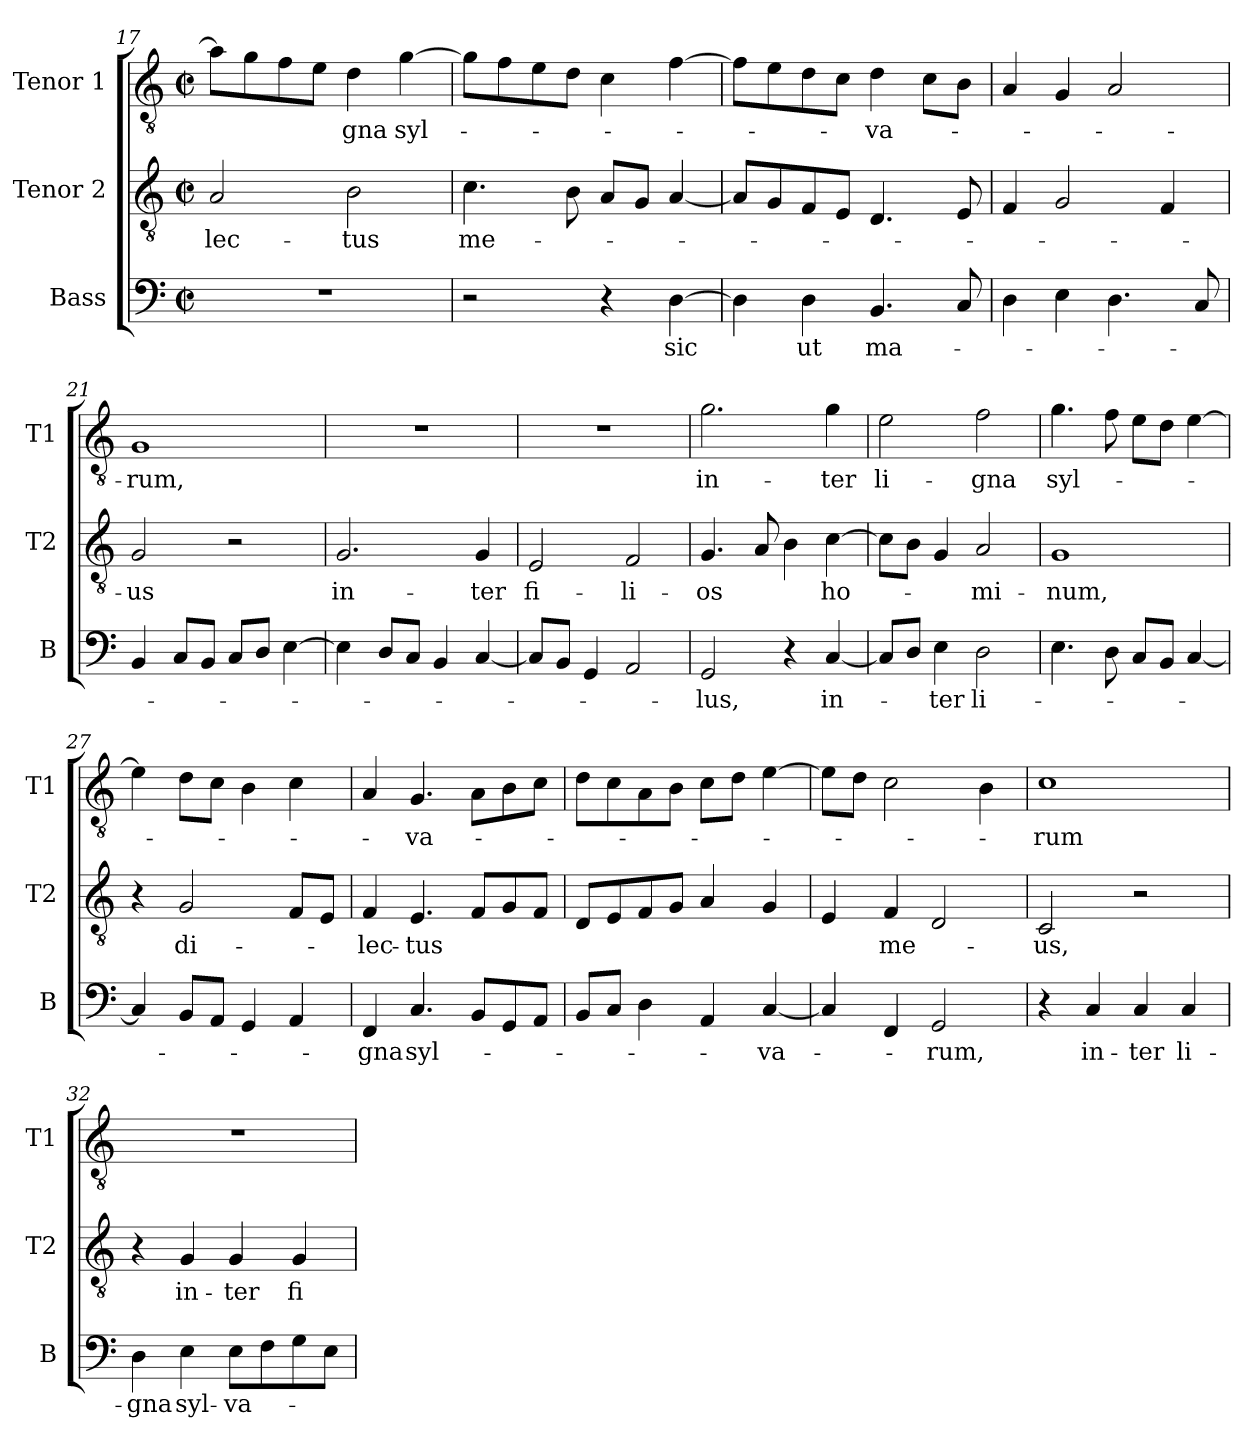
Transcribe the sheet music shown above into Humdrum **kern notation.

**kern	**text	**kern	**text	**kern	**text
*part3	*part3	*part2	*part2	*part1	*part1
*staff3	*staff3	*staff2	*staff2	*staff1	*staff1
*I"Bass	*	*I"Tenor 2	*	*I"Tenor 1	*
*I'B	*	*I'T2	*	*I'T1	*
*clefF4	*	*clefGv2	*	*clefGv2	*
*k[]	*	*k[]	*	*k[]	*
*C:	*	*C:	*	*C:	*
*M2/2	*	*M2/2	*	*M2/2	*
*met(c|)	*	*met(c|)	*	*met(c|)	*
=17	=17	=17	=17	=17	=17
!	!	!	!LO:LY:b	!	!
1r	.	2A/	-lec-	8a\L]	.
.	.	.	.	8g\	.
.	.	.	.	8f\	.
.	.	.	.	8e\J	.
!	!	!	!LO:LY:b	!	!LO:LY:b
.	.	2B\	-tus	4d\	-gna
!	!	!	!	!	!LO:LY:b
.	.	.	.	[4g\	syl-
=18	=18	=18	=18	=18	=18
!	!	!	!LO:LY:b	!	!
2r	.	4.c\	me-	8g\L]	.
.	.	.	.	8f\	.
.	.	.	.	8e\	.
.	.	8B\	.	8d\J	.
4r	.	8A/L	.	4c\	.
.	.	8G/J	.	.	.
!	!LO:LY:b	!	!	!	!
[4D\	sic	[4A/	.	[4f\	.
=19	=19	=19	=19	=19	=19
4D\]	.	8A/L]	.	8f\L]	.
.	.	8G/	.	8e\	.
!	!LO:LY:b	!	!	!	!
4D\	ut	8F/	.	8d\	.
.	.	8E/J	.	8c\J	.
!	!LO:LY:b	!	!	!	!LO:LY:b
4.BB/	ma-	4.D/	.	4d\	-va-
.	.	.	.	8c\L	.
8C/	.	8E/	.	8B\J	.
!!LO:LB:g=z
=20	=20	=20	=20	=20	=20
4D\	.	4F/	.	4A/	.
4E\	.	2G/	.	4G/	.
4.D\	.	.	.	2A/	.
.	.	4F/	.	.	.
8C/	.	.	.	.	.
=21	=21	=21	=21	=21	=21
!	!	!	!LO:LY:b	!	!LO:LY:b
4BB/	.	2G/	-us	1G	-rum,
8C/L	.	.	.	.	.
8BB/J	.	.	.	.	.
8C/L	.	2r	.	.	.
8D/J	.	.	.	.	.
[4E\	.	.	.	.	.
=22	=22	=22	=22	=22	=22
!	!	!	!LO:LY:b	!	!
4E\]	.	2.G/	in-	1r	.
8D/L	.	.	.	.	.
8C/J	.	.	.	.	.
4BB/	.	.	.	.	.
!	!	!	!LO:LY:b	!	!
[4C/	.	4G/	-ter	.	.
=23	=23	=23	=23	=23	=23
!	!	!	!LO:LY:b	!	!
8C/L]	.	2E/	fi-	1r	.
8BB/J	.	.	.	.	.
4GG/	.	.	.	.	.
!	!	!	!LO:LY:b	!	!
2AA/	.	2F/	-li-	.	.
=24	=24	=24	=24	=24	=24
!	!LO:LY:b	!	!LO:LY:b	!	!LO:LY:b
2GG/	-lus,	4.G/	-os	2.g\	in-
.	.	8A/	.	.	.
4r	.	4B\	.	.	.
!	!LO:LY:b	!	!LO:LY:b	!	!LO:LY:b
[4C/	in-	[4c\	ho-	4g\	-ter
!!LO:LB:g=z
=25	=25	=25	=25	=25	=25
!	!	!	!	!	!LO:LY:b
8C/L]	.	8c\L]	.	2e\	li-
8D/J	.	8B\J	.	.	.
!	!LO:LY:b	!	!	!	!
4E\	-ter	4G/	.	.	.
!	!LO:LY:b	!	!LO:LY:b	!	!LO:LY:b
2D\	li-	2A/	-mi-	2f\	-gna
=26	=26	=26	=26	=26	=26
!	!	!	!LO:LY:b	!	!LO:LY:b
4.E\	.	1G	-num,	4.g\	syl-
8D\	.	.	.	8f\	.
8C/L	.	.	.	8e\L	.
8BB/J	.	.	.	8d\J	.
[4C/	.	.	.	[4e\	.
=27	=27	=27	=27	=27	=27
4C/]	.	4r	.	4e\]	.
!	!	!	!LO:LY:b	!	!
8BB/L	.	2G/	di-	8d\L	.
8AA/J	.	.	.	8c\J	.
4GG/	.	.	.	4B\	.
4AA/	.	8F/L	.	4c\	.
.	.	8E/J	.	.	.
=28	=28	=28	=28	=28	=28
!	!LO:LY:b	!	!LO:LY:b	!	!
4FF/	-gna	4F/	-lec-	4A/	.
!	!LO:LY:b	!	!LO:LY:b	!	!LO:LY:b
4.C/	syl-	4.E/	-tus	4.G/	-va-
8BB/L	.	8F/L	.	8A\L	.
8GG/	.	8G/	.	8B\	.
8AA/J	.	8F/J	.	8c\J	.
=29	=29	=29	=29	=29	=29
8BB/L	.	8D/L	.	8d\L	.
8C/J	.	8E/	.	8c\	.
4D\	.	8F/	.	8A\	.
.	.	8G/J	.	8B\J	.
4AA/	.	4A/	.	8c\L	.
.	.	.	.	8d\J	.
!	!LO:LY:b	!	!	!	!
[4C/	-va-	4G/	.	[4e\	.
!!LO:LB:g=z
=30	=30	=30	=30	=30	=30
4C/]	.	4E/	.	8e\L]	.
.	.	.	.	8d\J	.
!	!	!	!LO:LY:b	!	!
4FF/	.	4F/	me-	2c\	.
!	!LO:LY:b	!	!	!	!
2GG/	-rum,	2D/	.	.	.
.	.	.	.	4B\	.
=31	=31	=31	=31	=31	=31
!	!	!	!LO:LY:b	!	!LO:LY:b
4r	.	2C/	-us,	1c	-rum
!	!LO:LY:b	!	!	!	!
4C/	in-	.	.	.	.
!	!LO:LY:b	!	!	!	!
4C/	-ter	2r	.	.	.
!	!LO:LY:b	!	!	!	!
4C/	li-	.	.	.	.
=32	=32	=32	=32	=32	=32
!	!LO:LY:b	!	!	!	!
4D\	-gna	4r	.	1r	.
!	!LO:LY:b	!	!LO:LY:b	!	!
4E\	syl-	4G/	in-	.	.
!	!LO:LY:b	!	!LO:LY:b	!	!
8E\L	-va-	4G/	-ter	.	.
8F\	.	.	.	.	.
!	!	!	!LO:LY:b	!	!
8G\	.	4G/	fi-	.	.
8E\J	.	.	.	.	.
=	=	=	=	=	=
*-	*-	*-	*-	*-	*-
